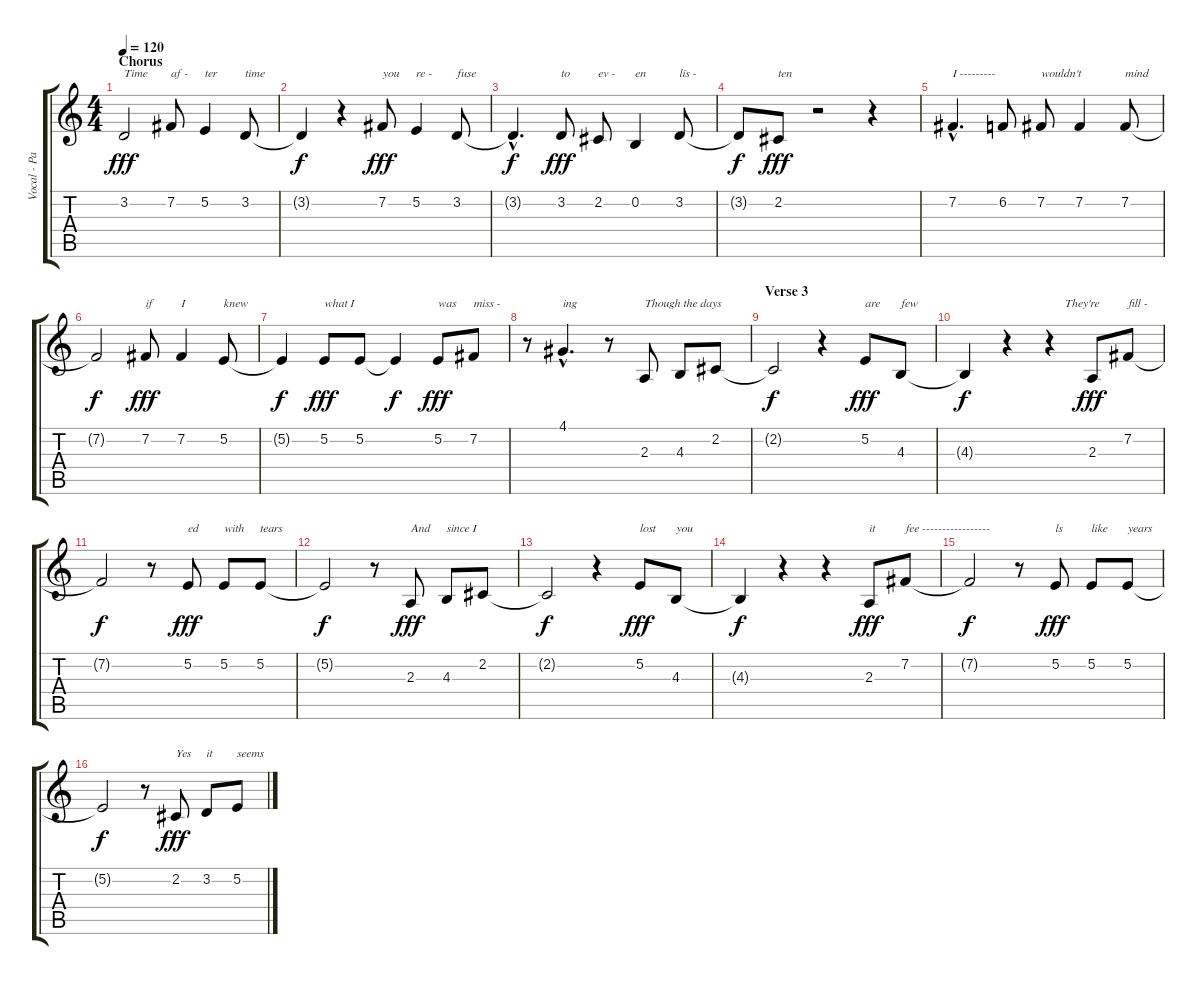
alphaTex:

\track ("Vocal - Paul" "Vocal - Pa") {instrument altosax}
\staff {score tabs}
\tuning (E4 B3 G3 D3 A2 E2) {hide}
\ts (4 4)
\section ("" "Chorus")
\tempo 120
\clef g2
\ks c
3.2.2{txt "Time" dy fff} 7.2.8{txt "af -"} 5.2.4{txt "ter"} 3.2.8{txt "time"} |
3.2{t}.4{dy f} r.4 7.2.8{txt "you" dy fff} 5.2.4{txt "re -"} 3.2.8{txt "fuse"} |
3.2{hac t}.4{d dy f} 3.2.8{txt "to" dy fff} 2.2.8{txt "ev -"} 0.2.4{txt "en"} 3.2.8{txt "lis -"} |
3.2{t}.8{dy f} 2.2.8{txt "ten" dy fff} r.2 r.4 |
7.2{hac}.4{d txt "I ---------"} 6.2.8 7.2.8{txt "wouldn't"} 7.2.4 7.2.8{txt "mind"} |
7.2{t}.2{dy f} 7.2.8{txt "if" dy fff} 7.2.4{txt "I"} 5.2.8{txt "knew"} |
5.2{t}.4{dy f} 5.2.8{txt "what I" dy fff} 5.2.8 5.2{t}.4{dy f} 5.2.8{txt "was" dy fff} 7.2.8{txt "miss -"} |
r.8 4.1{hac}.4{d txt "ing"} r.8 2.3.8{txt "Though the days"} 4.3.8 2.2.8 |
\section ("" "Verse 3")
2.2{t}.2{dy f} r.4 5.2.8{txt "are" dy fff} 4.3.8{txt "few"} |
4.3{t}.4{dy f} r.4 r.4{txt "     They're"} 2.3.8{txt " " dy fff} 7.2.8{txt "fill -"} |
7.2{t}.2{dy f} r.8 5.2.8{txt "ed" dy fff} 5.2.8{txt "with"} 5.2.8{txt "tears"} |
5.2{t}.2{dy f} r.8 2.3.8{txt "And" dy fff} 4.3.8{txt "since I"} 2.2.8{txt " "} |
2.2{t}.2{dy f} r.4 5.2.8{txt "lost" dy fff} 4.3.8{txt "you"} |
4.3{t}.4{dy f} r.4 r.4 2.3.8{txt "it" dy fff} 7.2.8{txt "fee -----------------"} |
7.2{t}.2{dy f} r.8 5.2.8{txt "ls" dy fff} 5.2.8{txt "like"} 5.2.8{txt "years"} |
5.2{t}.2{dy f} r.8 2.2.8{txt "Yes" dy fff} 3.2.8{txt "it"} 5.2.8{txt "seems"}
